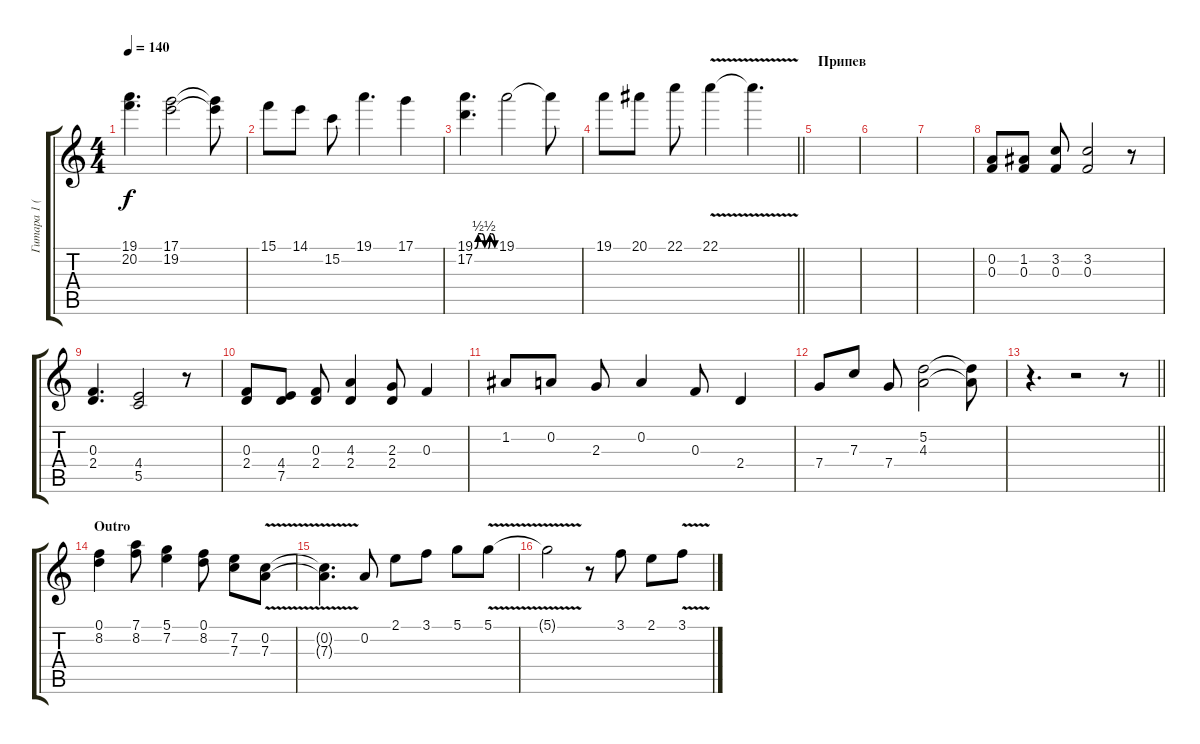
\track ("Гитара 1 (2)" "Гитара 1 (") {instrument distortionguitar}
\staff {score tabs}
\tuning (D4 A3 F3 C3 G2 D2) {hide}
\ts (4 4)
\tempo 140
\clef g2
\ks c
(19.1 20.2).4{d dy f} (17.1 19.2).2 (17.1{t} 19.2{t}).8 |
15.1.8 14.1.8 15.2.8 19.1.4{d} 17.1.4 |
(19.1{be (custom 0 0 10 2 20 2 30 0 40 0 45 2 50 2 60 0)} 17.2).4{d} 19.1.2 19.1{t}.8 |
\barLineRight lightlight
19.1.8 20.1.8 22.1.8 22.1{v}.4 22.1{t}.4{d} |
\section ("" "Припев")
|
|
|
(0.2 0.3).8 (1.2 0.3).8 (3.2 0.3).8 (3.2 0.3).2 r.8 |
(0.3 2.4).4{d} (4.4 5.5).2 r.8 |
(0.3 2.4).8 (4.4 7.5).8 (0.3 2.4).8 (4.3 2.4).4 (2.3 2.4).8 0.3.4 |
1.2.8 0.2.8 2.3.8 0.2.4 0.3.8 2.4.4 |
7.4.8 7.3.8 7.4.8 (5.2 4.3).2 (5.2{t} 4.3{t}).8 |
\barLineRight lightlight
r.4{d} r.2 r.8 |
\section ("" "Outro")
(0.1 8.2).4 (7.1 8.2).8 (5.1 7.2).4 (0.1 8.2).8 (7.2 7.3).8 (0.2{v} 7.3{v}).8 |
(0.2{t} 7.3{t}).4{d} 0.2.8 2.1.8 3.1.8 5.1.8 5.1{v}.8 |
5.1{t}.2 r.8 3.1.8 2.1.8 3.1{v}.8
